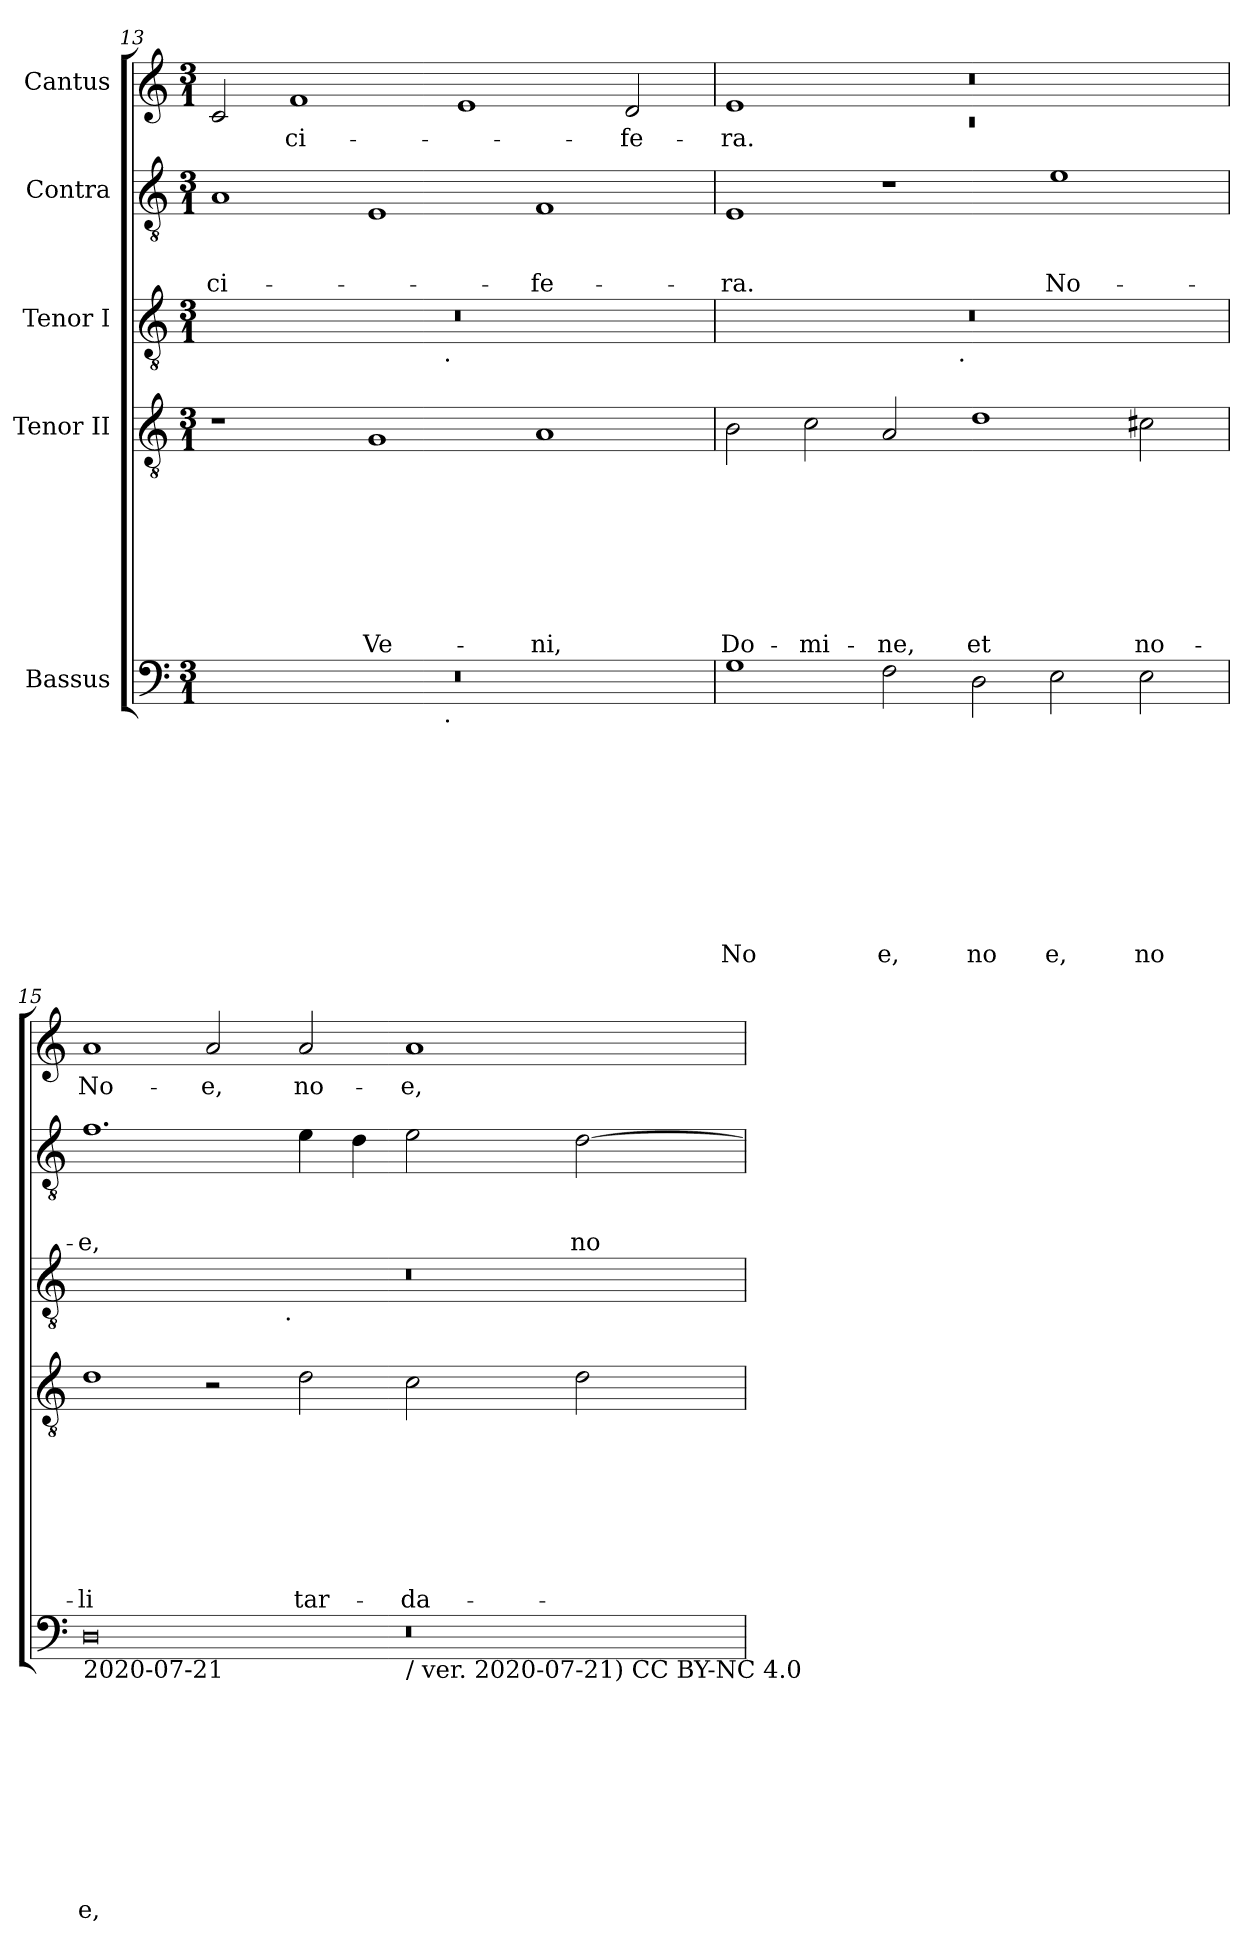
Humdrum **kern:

**kern	**text	**text	**text	**text	**text	**text	**text	**text	**text	**text	**kern	**text	**text	**text	**text	**text	**text	**text	**text	**kern	**kern	**text	**text	**text	**kern	**text
*part5	*part5	*part5	*part5	*part5	*part5	*part5	*part5	*part5	*part5	*part5	*part4	*part4	*part4	*part4	*part4	*part4	*part4	*part4	*part4	*part3	*part2	*part2	*part2	*part2	*part1	*part1
*staff5	*staff5	*staff5	*staff5	*staff5	*staff5	*staff5	*staff5	*staff5	*staff5	*staff5	*staff4	*staff4	*staff4	*staff4	*staff4	*staff4	*staff4	*staff4	*staff4	*staff3	*staff2	*staff2	*staff2	*staff2	*staff1	*staff1
*I"Bassus	*	*	*	*	*	*	*	*	*	*	*I"Tenor II	*	*	*	*	*	*	*	*	*I"Tenor I	*I"Contra	*	*	*	*I"Cantus	*
*clefF4	*	*	*	*	*	*	*	*	*	*	*clefGv2	*	*	*	*	*	*	*	*	*clefGv2	*clefGv2	*	*	*	*clefG2	*
*k[]	*	*	*	*	*	*	*	*	*	*	*k[]	*	*	*	*	*	*	*	*	*k[]	*k[]	*	*	*	*k[]	*
*C:	*	*	*	*	*	*	*	*	*	*	*C:	*	*	*	*	*	*	*	*	*C:	*C:	*	*	*	*C:	*
*M3/1	*	*	*	*	*	*	*	*	*	*	*M3/1	*	*	*	*	*	*	*	*	*M3/1	*M3/1	*	*	*	*M3/1	*
=13	=13	=13	=13	=13	=13	=13	=13	=13	=13	=13	=13	=13	=13	=13	=13	=13	=13	=13	=13	=13	=13	=13	=13	=13	=13	=13
!	!	!	!	!	!	!	!	!	!	!	!	!	!	!	!	!	!	!	!	!	!	!	!	!LO:LY:b	!	!
*^	*	*	*	*	*	*	*	*	*	*	*	*	*	*	*	*	*	*	*	*^	*	*	*	*	*	*
0.r	1ryy	.	.	.	.	.	.	.	.	.	.	1r	.	.	.	.	.	.	.	.	0.r	1ryy	1A	.	.	-ci-	2c/	.
!	!	!	!	!	!	!	!	!	!	!	!	!	!	!	!	!	!	!	!	!	!	!	!	!	!	!	!	!LO:LY:b
.	.	.	.	.	.	.	.	.	.	.	.	.	.	.	.	.	.	.	.	.	.	.	.	.	.	.	1f	-ci-
!	!	!	!	!	!	!	!	!	!	!	!	!	!	!	!	!	!	!	!	!LO:LY:b	!	!	!	!	!	!	!	!
.	4...ryy	.	.	.	.	.	.	.	.	.	.	1G	.	.	.	.	.	.	.	Ve-	.	4...ryy	1E	.	.	.	.	.
!	!	!	!	!	!	!	!	!	!	!	!	!	!	!	!	!	!	!	!	!	!	!LO:TX:b:t=.	!	!	!	!	!	!
!	!LO:TX:b:t=.	!	!	!	!	!	!	!	!	!	!	!	!	!	!	!	!	!	!	!	!	!	!	!	!	!	!	!
.	1ryy	.	.	.	.	.	.	.	.	.	.	.	.	.	.	.	.	.	.	.	.	1ryy	.	.	.	.	.	.
.	.	.	.	.	.	.	.	.	.	.	.	.	.	.	.	.	.	.	.	.	.	.	.	.	.	.	1e	.
!	!	!	!	!	!	!	!	!	!	!	!	!	!	!	!	!	!	!	!	!LO:LY:b	!	!	!	!	!	!LO:LY:b	!	!
.	.	.	.	.	.	.	.	.	.	.	.	1A	.	.	.	.	.	.	.	-ni,	.	.	1F	.	.	-fe-	.	.
.	2ryy	.	.	.	.	.	.	.	.	.	.	.	.	.	.	.	.	.	.	.	.	2ryy	.	.	.	.	.	.
!	!	!	!	!	!	!	!	!	!	!	!	!	!	!	!	!	!	!	!	!	!	!	!	!	!	!	!	!LO:LY:b
.	.	.	.	.	.	.	.	.	.	.	.	.	.	.	.	.	.	.	.	.	.	.	.	.	.	.	2d/	-fe-
.	32ryy	.	.	.	.	.	.	.	.	.	.	.	.	.	.	.	.	.	.	.	.	32ryy	.	.	.	.	.	.
=14	=14	=14	=14	=14	=14	=14	=14	=14	=14	=14	=14	=14	=14	=14	=14	=14	=14	=14	=14	=14	=14	=14	=14	=14	=14	=14	=14	=14
*	*	*	*	*	*	*	*	*	*	*	*	*	*	*	*	*	*	*	*	*	*	*	*	*	*	*	*^	*
*	*	*	*	*	*	*	*	*	*	*	*	*	*	*	*	*	*	*	*	*	*	*	*	*	*	*	*	*^	*
!	!	!	!	!	!	!	!	!	!	!	!LO:LY:b	!	!	!	!	!	!	!	!	!LO:LY:b	!	!	!	!	!	!LO:LY:b	!	!LO:N:vis=1	!LO:N:vis=1	!LO:LY:b
*v	*v	*	*	*	*	*	*	*	*	*	*	*	*	*	*	*	*	*	*	*	*	*	*	*	*	*	*	*	*	*
1G	.	.	.	.	.	.	.	.	.	No	2B\	.	.	.	.	.	.	.	Do-	0.r	1ryy	1E	.	.	-ra.	1e	0.rc	0.r	-ra.
!	!	!	!	!	!	!	!	!	!	!	!	!	!	!	!	!	!	!	!LO:LY:b	!	!	!	!	!	!	!	!	!	!
.	.	.	.	.	.	.	.	.	.	.	2c\	.	.	.	.	.	.	.	-mi-	.	.	.	.	.	.	.	.	.	.
!	!	!	!	!	!	!	!	!	!	!LO:LY:b	!	!	!	!	!	!	!	!	!LO:LY:b	!	!	!	!	!	!	!	!	!	!
2F\	.	.	.	.	.	.	.	.	.	e,	2A/	.	.	.	.	.	.	.	-ne,	.	4...ryy	1r	.	.	.	0ryy	.	.	.
!	!	!	!	!	!	!	!	!	!	!	!	!	!	!	!	!	!	!	!	!	!LO:TX:b:t=.	!	!	!	!	!	!	!	!
.	.	.	.	.	.	.	.	.	.	.	.	.	.	.	.	.	.	.	.	.	1ryy	.	.	.	.	.	.	.	.
!	!	!	!	!	!	!	!	!	!	!LO:LY:b	!	!	!	!	!	!	!	!	!LO:LY:b	!	!	!	!	!	!	!	!	!	!
2D\	.	.	.	.	.	.	.	.	.	no	1d	.	.	.	.	.	.	.	et	.	.	.	.	.	.	.	.	.	.
!	!	!	!	!	!	!	!	!	!	!LO:LY:b	!	!	!	!	!	!	!	!	!	!	!	!	!	!	!LO:LY:b	!	!	!	!
2E\	.	.	.	.	.	.	.	.	.	e,	.	.	.	.	.	.	.	.	.	.	.	1e	.	.	No-	.	.	.	.
.	.	.	.	.	.	.	.	.	.	.	.	.	.	.	.	.	.	.	.	.	2ryy	.	.	.	.	.	.	.	.
!	!	!	!	!	!	!	!	!	!	!LO:LY:b	!	!	!	!	!	!	!	!	!LO:LY:b	!	!	!	!	!	!	!	!	!	!
2E\	.	.	.	.	.	.	.	.	.	no	2c#\	.	.	.	.	.	.	.	no-	.	.	.	.	.	.	.	.	.	.
.	.	.	.	.	.	.	.	.	.	.	.	.	.	.	.	.	.	.	.	.	32ryy	.	.	.	.	.	.	.	.
=15	=15	=15	=15	=15	=15	=15	=15	=15	=15	=15	=15	=15	=15	=15	=15	=15	=15	=15	=15	=15	=15	=15	=15	=15	=15	=15	=15	=15	=15
*^	*	*	*	*	*	*	*	*	*	*	*	*	*	*	*	*	*	*	*	*	*	*	*	*	*	*	*	*	*
*	*^	*	*	*	*	*	*	*	*	*	*	*	*	*	*	*	*	*	*	*	*	*	*	*	*	*	*	*	*	*
!LO:TX:b:t=2020-07-21	!	!	!	!	!	!	!	!	!	!	!	!	!	!	!	!	!	!	!	!	!	!	!	!	!	!	!	!	!	!	!
!	!	!LO:N:vis=1	!	!	!	!	!	!	!	!	!	!LO:LY:b	!	!	!	!	!	!	!	!	!LO:LY:b	!	!	!	!	!	!LO:LY:b	!	!	!	!LO:LY:b
*	*	*	*	*	*	*	*	*	*	*	*	*	*	*	*	*	*	*	*	*	*	*	*	*	*	*	*	*v	*v	*v	*
0ryy	0D	0.r	.	.	.	.	.	.	.	.	.	e,	1d	.	.	.	.	.	.	.	-li	0.r	1ryy	1.f	.	.	-e,	1a	No-
!	!	!	!	!	!	!	!	!	!	!	!	!	!	!	!	!	!	!	!	!	!	!	!	!	!	!	!	!	!LO:LY:b
.	.	.	.	.	.	.	.	.	.	.	.	.	2r	.	.	.	.	.	.	.	.	.	4...ryy	.	.	.	.	2a/	-e,
!	!	!	!	!	!	!	!	!	!	!	!	!	!	!	!	!	!	!	!	!	!	!	!LO:TX:b:t=.	!	!	!	!	!	!
.	.	.	.	.	.	.	.	.	.	.	.	.	.	.	.	.	.	.	.	.	.	.	1ryy	.	.	.	.	.	.
!	!	!	!	!	!	!	!	!	!	!	!	!	!	!	!	!	!	!	!	!	!LO:LY:b	!	!	!	!	!	!	!	!LO:LY:b
.	.	.	.	.	.	.	.	.	.	.	.	.	2d\	.	.	.	.	.	.	.	tar-	.	.	4e\	.	.	.	2a/	no-
.	.	.	.	.	.	.	.	.	.	.	.	.	.	.	.	.	.	.	.	.	.	.	.	4d\	.	.	.	.	.
!LO:TX:b:t=/ ver. 2020-07-21) CC BY-NC 4.0	!	!	!	!	!	!	!	!	!	!	!	!	!	!	!	!	!	!	!	!	!	!	!	!	!	!	!	!	!
!	!	!	!	!	!	!	!	!	!	!	!	!	!	!	!	!	!	!	!	!	!LO:LY:b	!	!	!	!	!	!	!	!LO:LY:b
1ryy	1ryy	.	.	.	.	.	.	.	.	.	.	.	2c\	.	.	.	.	.	.	.	-da-	.	.	2e\	.	.	.	1a	-e,
.	.	.	.	.	.	.	.	.	.	.	.	.	.	.	.	.	.	.	.	.	.	.	2ryy	.	.	.	.	.	.
!	!	!	!	!	!	!	!	!	!	!	!	!	!	!	!	!	!	!	!	!	!	!	!	!	!	!	!LO:LY:b	!	!
.	.	.	.	.	.	.	.	.	.	.	.	.	2d\	.	.	.	.	.	.	.	.	.	.	[>2d\	.	.	no-	.	.
.	.	.	.	.	.	.	.	.	.	.	.	.	.	.	.	.	.	.	.	.	.	.	32ryy	.	.	.	.	.	.
*v	*v	*v	*	*	*	*	*	*	*	*	*	*	*	*	*	*	*	*	*	*	*	*v	*v	*	*	*	*	*	*
=	=	=	=	=	=	=	=	=	=	=	=	=	=	=	=	=	=	=	=	=	=	=	=	=	=	=
*-	*-	*-	*-	*-	*-	*-	*-	*-	*-	*-	*-	*-	*-	*-	*-	*-	*-	*-	*-	*-	*-	*-	*-	*-	*-	*-
